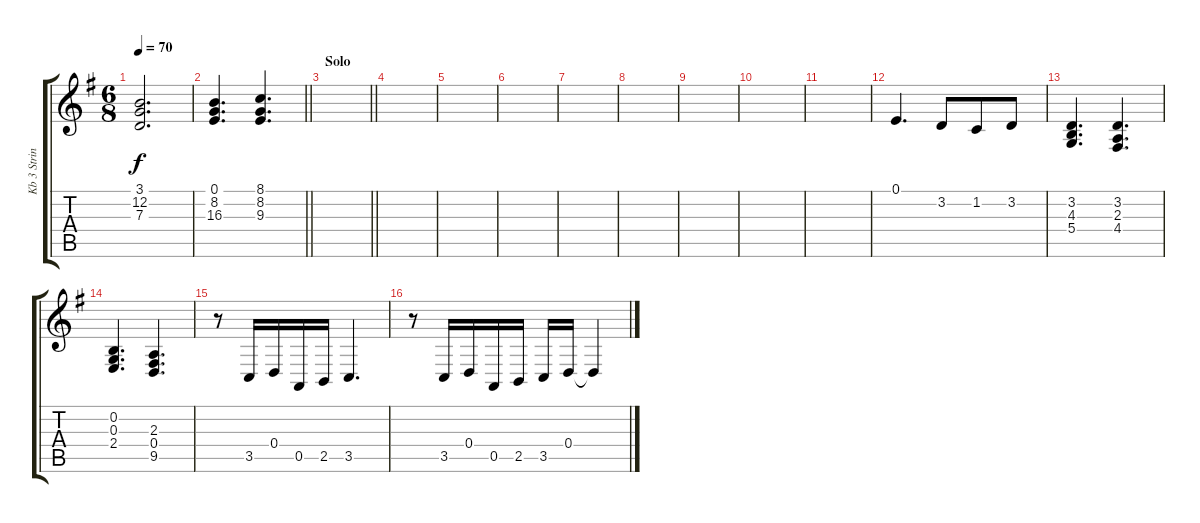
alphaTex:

\track ("Kb 3 Strings" "Kb 3 Strin") {instrument stringensemble2}
\staff {score tabs}
\tuning (E4 B3 G3 D3 A2 E2) {hide}
\ts (6 8)
\tempo 70
\clef g2
\ks g
(3.1 12.2 7.3).2{d dy f} |
\barLineRight lightlight
(0.1 8.2 16.3).4{d} (8.1 8.2 9.3).4{d} |
\section ("" "Solo")
\barLineRight lightlight
|
\section ("" "")
|
|
|
|
|
|
|
|
0.1.4{d} 3.2.8 1.2.8 3.2.8 |
(3.2 4.3 5.4).4{d} (3.2 2.3 4.4).4{d} |
(0.2 0.3 2.4).4{d} (2.3 0.4 9.5).4{d} |
r.8 3.5.16 0.4.16 0.5.16 2.5.16 3.5.4{d} |
r.8 3.5.16 0.4.16 0.5.16 2.5.16 3.5.16 0.4.16 0.4{t}.4
